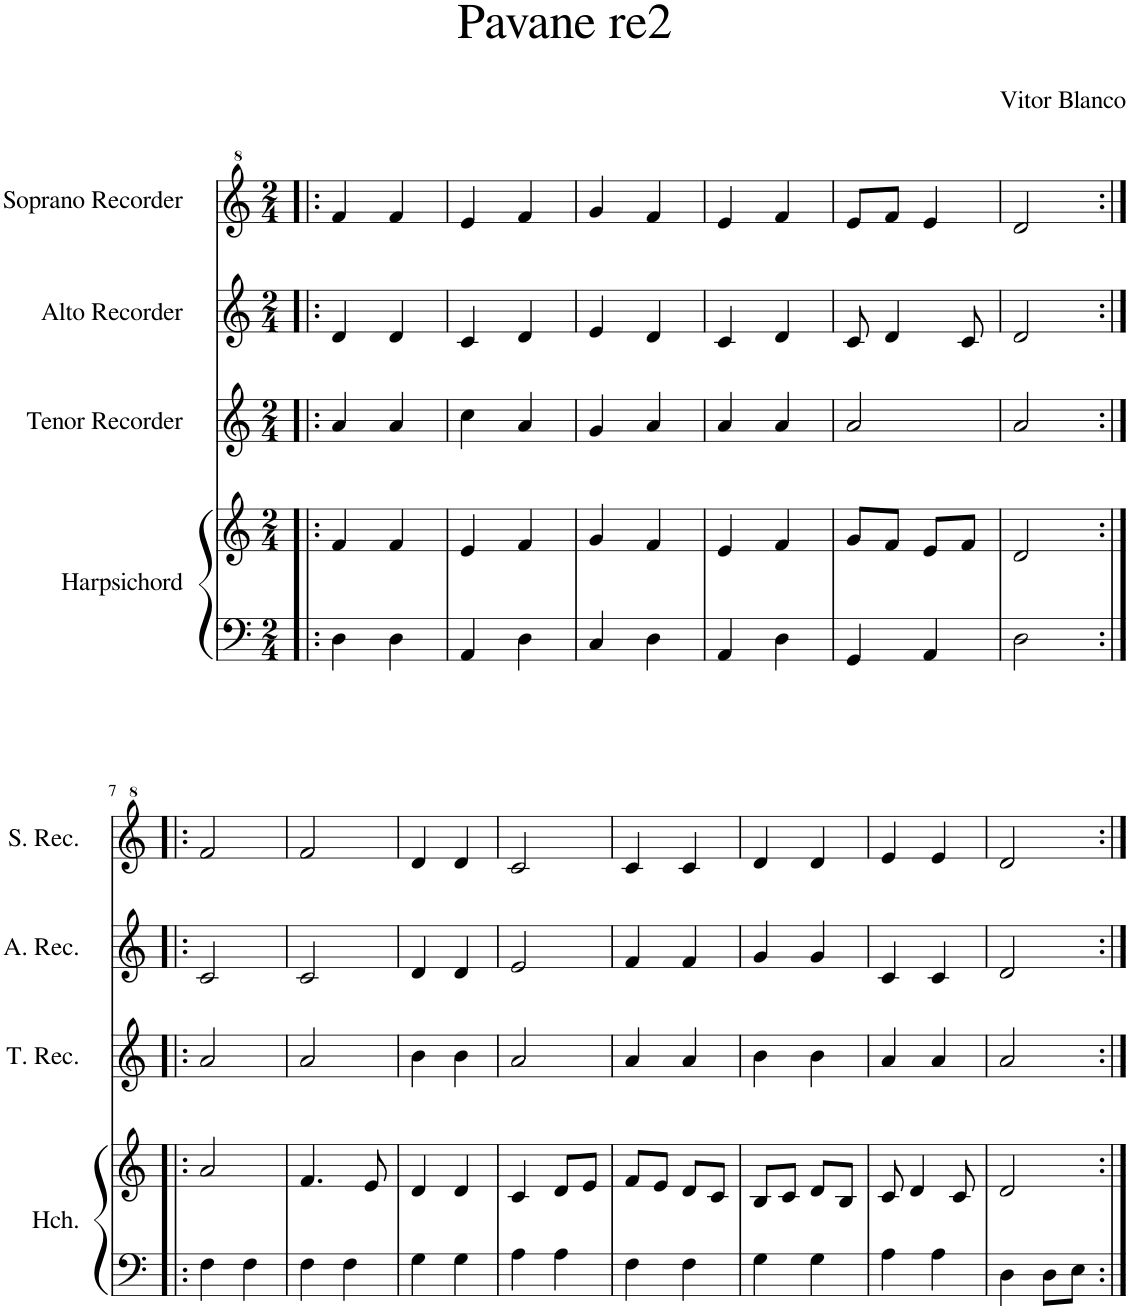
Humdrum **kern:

**kern	**kern	**kern	**kern	**kern
*part4	*part4	*part3	*part2	*part1
*staff5	*staff4	*staff3	*staff2	*staff1
*I"Harpsichord	*	*I"Tenor Recorder	*I"Alto Recorder	*I"Soprano Recorder
*I'Hch.	*	*I'T. Rec.	*I'A. Rec.	*I'S. Rec.
*clefF4	*clefG2	*clefG2	*clefG2	*clefG^2
*k[]	*k[]	*k[]	*k[]	*k[]
*M2/4	*M2/4	*M2/4	*M2/4	*M2/4
=1!|:	=1!|:	=1!|:	=1!|:	=1!|:
4D\	4f/	4a/	4d/	4ff/
4D\	4f/	4a/	4d/	4ff/
=2	=2	=2	=2	=2
4AA/	4e/	4cc\	4c/	4ee/
4D\	4f/	4a/	4d/	4ff/
=3	=3	=3	=3	=3
4C/	4g/	4g/	4e/	4gg/
4D\	4f/	4a/	4d/	4ff/
=4	=4	=4	=4	=4
4AA/	4e/	4a/	4c/	4ee/
4D\	4f/	4a/	4d/	4ff/
=5	=5	=5	=5	=5
4GG/	8g/L	2a/	8c/	8ee/L
.	8f/J	.	4d/	8ff/J
4AA/	8e/L	.	.	4ee/
.	8f/J	.	8c/	.
=6	=6	=6	=6	=6
2D\	2d/	2a/	2d/	2dd/
!!LO:LB:g=z
=7:|!|:	=7:|!|:	=7:|!|:	=7:|!|:	=7:|!|:
4F\	2a/	2a/	2c/	2ff/
4F\	.	.	.	.
=8	=8	=8	=8	=8
4F\	4.f/	2a/	2c/	2ff/
4F\	.	.	.	.
.	8e/	.	.	.
=9	=9	=9	=9	=9
4G\	4d/	4b\	4d/	4dd/
4G\	4d/	4b\	4d/	4dd/
=10	=10	=10	=10	=10
4A\	4c/	2a/	2e/	2cc/
4A\	8d/L	.	.	.
.	8e/J	.	.	.
=11	=11	=11	=11	=11
4F\	8f/L	4a/	4f/	4cc/
.	8e/J	.	.	.
4F\	8d/L	4a/	4f/	4cc/
.	8c/J	.	.	.
=12	=12	=12	=12	=12
4G\	8B/L	4b\	4g/	4dd/
.	8c/J	.	.	.
4G\	8d/L	4b\	4g/	4dd/
.	8B/J	.	.	.
=13	=13	=13	=13	=13
4A\	8c/	4a/	4c/	4ee/
.	4d/	.	.	.
4A\	.	4a/	4c/	4ee/
.	8c/	.	.	.
=14	=14	=14	=14	=14
4D\	2d/	2a/	2d/	2dd/
8D\L	.	.	.	.
8E\J	.	.	.	.
=:|!	=:|!	=:|!	=:|!	=:|!
*-	*-	*-	*-	*-
